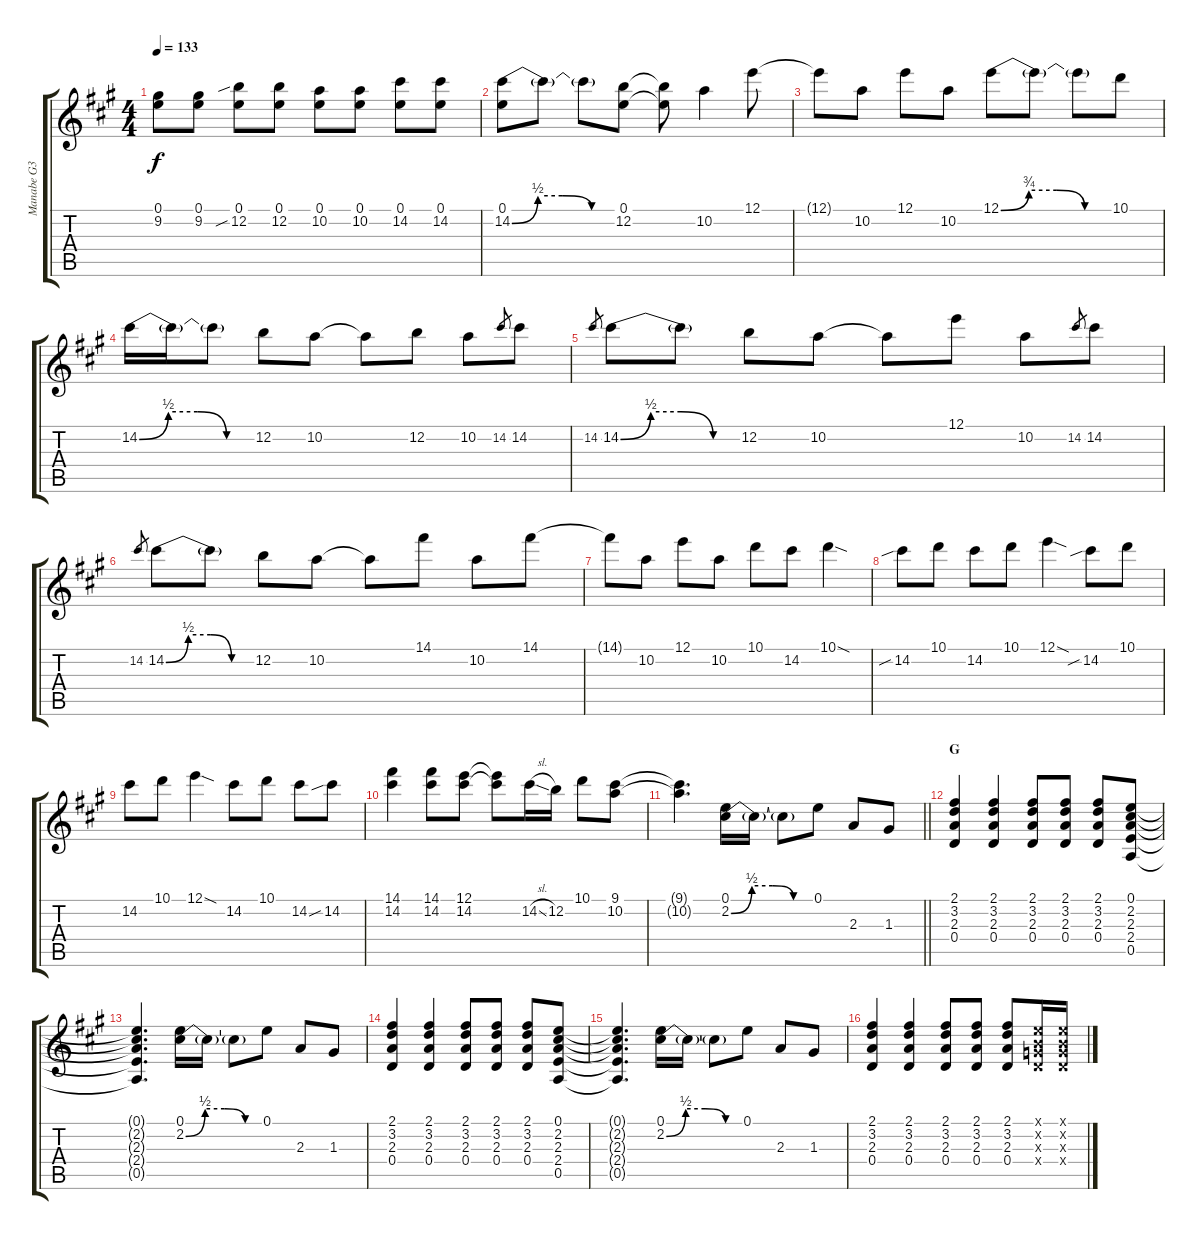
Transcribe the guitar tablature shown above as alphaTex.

\track ("Manabe G3" "Manabe G3") {instrument overdrivenguitar}
\staff {score tabs}
\tuning (E4 B3 G3 D3 A2 E2) {hide}
\ts (4 4)
\tempo 133
\clef g2
\ks a
(0.1 9.2).8{dy f} (0.1 9.2).8 (0.1 12.2{sib}).8 (0.1 12.2).8 (0.1 10.2).8 (0.1 10.2).8 (0.1 14.2).8 (0.1 14.2).8 |
(0.1 14.2{be (custom 0 0 15 2 29 2 46 0 60 0)}).8 14.2{t}.8 14.2{t}.8 (0.1 12.2).8 (0.1{t} 12.2{t}).8 10.2.4 12.1.8 |
12.1{t}.8 10.2.8 12.1.8 10.2.8 12.1{be (custom 0 0 15 3 30 3 45 0 60 0)}.8 12.1{t}.8 12.1{t}.8 10.1.8 |
14.2{be (custom 0 0 15 2 30 2 45 0 60 0)}.16 14.2{t}.16 14.2{t}.8 12.2.8 10.2.8 10.2{t}.8 12.2.8 10.2.8 14.2.8{gr} 14.2.8 |
14.2.8{gr} 14.2{be (custom 0 0 15 2 30 2 46 0 60 0)}.8 14.2{t}.8 12.2.8 10.2.8 10.2{t}.8 12.1.8 10.2.8 14.2.8{gr} 14.2.8 |
14.2.8{gr} 14.2{be (custom 0 0 15 2 30 2 44 0 60 0)}.8 14.2{t}.8 12.2.8 10.2.8 10.2{t}.8 14.1.8 10.2.8 14.1.8 |
14.1{t}.8 10.2.8 12.1.8 10.2.8 10.1.8 14.2.8 10.1{sod}.4 |
14.2{sib}.8 10.1.8 14.2.8 10.1.8 12.1{sod}.4 14.2{sib}.8 10.1.8 |
14.2.8 10.1.8 12.1{sod}.4 14.2.8 10.1.8 14.2.8 14.2{sib}.8 |
(14.1 14.2).4 (14.1 14.2).8 (12.1 14.2).8 (12.1{t} 14.2{t}).8 14.2{sl}.16 12.2.16 10.1.8 (9.1 10.2).8 |
\barLineRight lightlight
(9.1{t} 10.2{t}).4{d} (0.1 2.2{be (custom 0 0 15 2 30 2 45 0 60 0)}).16 2.2{t}.16 2.2{t}.8 0.1.8 2.3.8 1.3.8 |
\section ("" "G")
(2.1 3.2 2.3 0.4).4{volume 10} (2.1 3.2 2.3 0.4).4 (2.1 3.2 2.3 0.4).8 (2.1 3.2 2.3 0.4).8 (2.1 3.2 2.3 0.4).8 (0.1 2.2 2.3 2.4 0.5).8 |
(0.1{t} 2.2{t} 2.3{t} 2.4{t} 0.5{t}).4{d} (0.1 2.2{be (custom 0 0 15 2 30 2 46 0 60 0)}).16 2.2{t}.16 2.2{t}.8 0.1.8 2.3.8 1.3.8 |
(2.1 3.2 2.3 0.4).4 (2.1 3.2 2.3 0.4).4 (2.1 3.2 2.3 0.4).8 (2.1 3.2 2.3 0.4).8 (2.1 3.2 2.3 0.4).8 (0.1 2.2 2.3 2.4 0.5).8 |
(0.1{t} 2.2{t} 2.3{t} 2.4{t} 0.5{t}).4{d} (0.1 2.2{be (custom 0 0 15 2 30 2 46 0 60 0)}).16 2.2{t}.16 2.2{t}.8 0.1.8 2.3.8 1.3.8 |
(2.1 3.2 2.3 0.4).4 (2.1 3.2 2.3 0.4).4 (2.1 3.2 2.3 0.4).8 (2.1 3.2 2.3 0.4).8 (2.1 3.2 2.3 0.4).8 (0.1{x} 0.2{x} 0.3{x} 0.4{x}).16 (0.1{x} 0.2{x} 0.3{x} 0.4{x}).16
